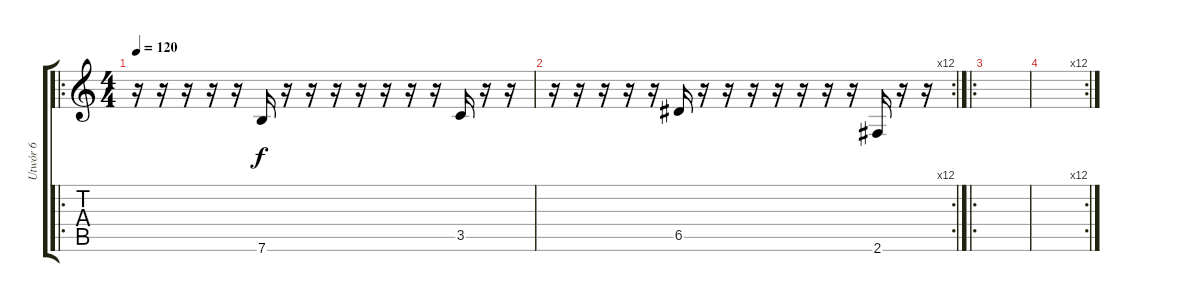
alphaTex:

\track ("Utwór 6" "Utwór 6") {instrument acousticguitarsteel}
\staff {score tabs}
\tuning (E4 B3 G3 D3 A2 E2) {hide}
\ro
\ts (4 4)
\tempo 120
\clef g2
\ks c
r.16{dy f instrument acousticguitarsteel} r.16 r.16 r.16 r.16 7.6.16 r.16 r.16 r.16 r.16 r.16 r.16 r.16 3.5.16 r.16 r.16 |
\rc 12
r.16 r.16 r.16 r.16 r.16 6.5.16 r.16 r.16 r.16 r.16 r.16 r.16 r.16 2.6.16 r.16 r.16 |
\ro
|
\rc 12
